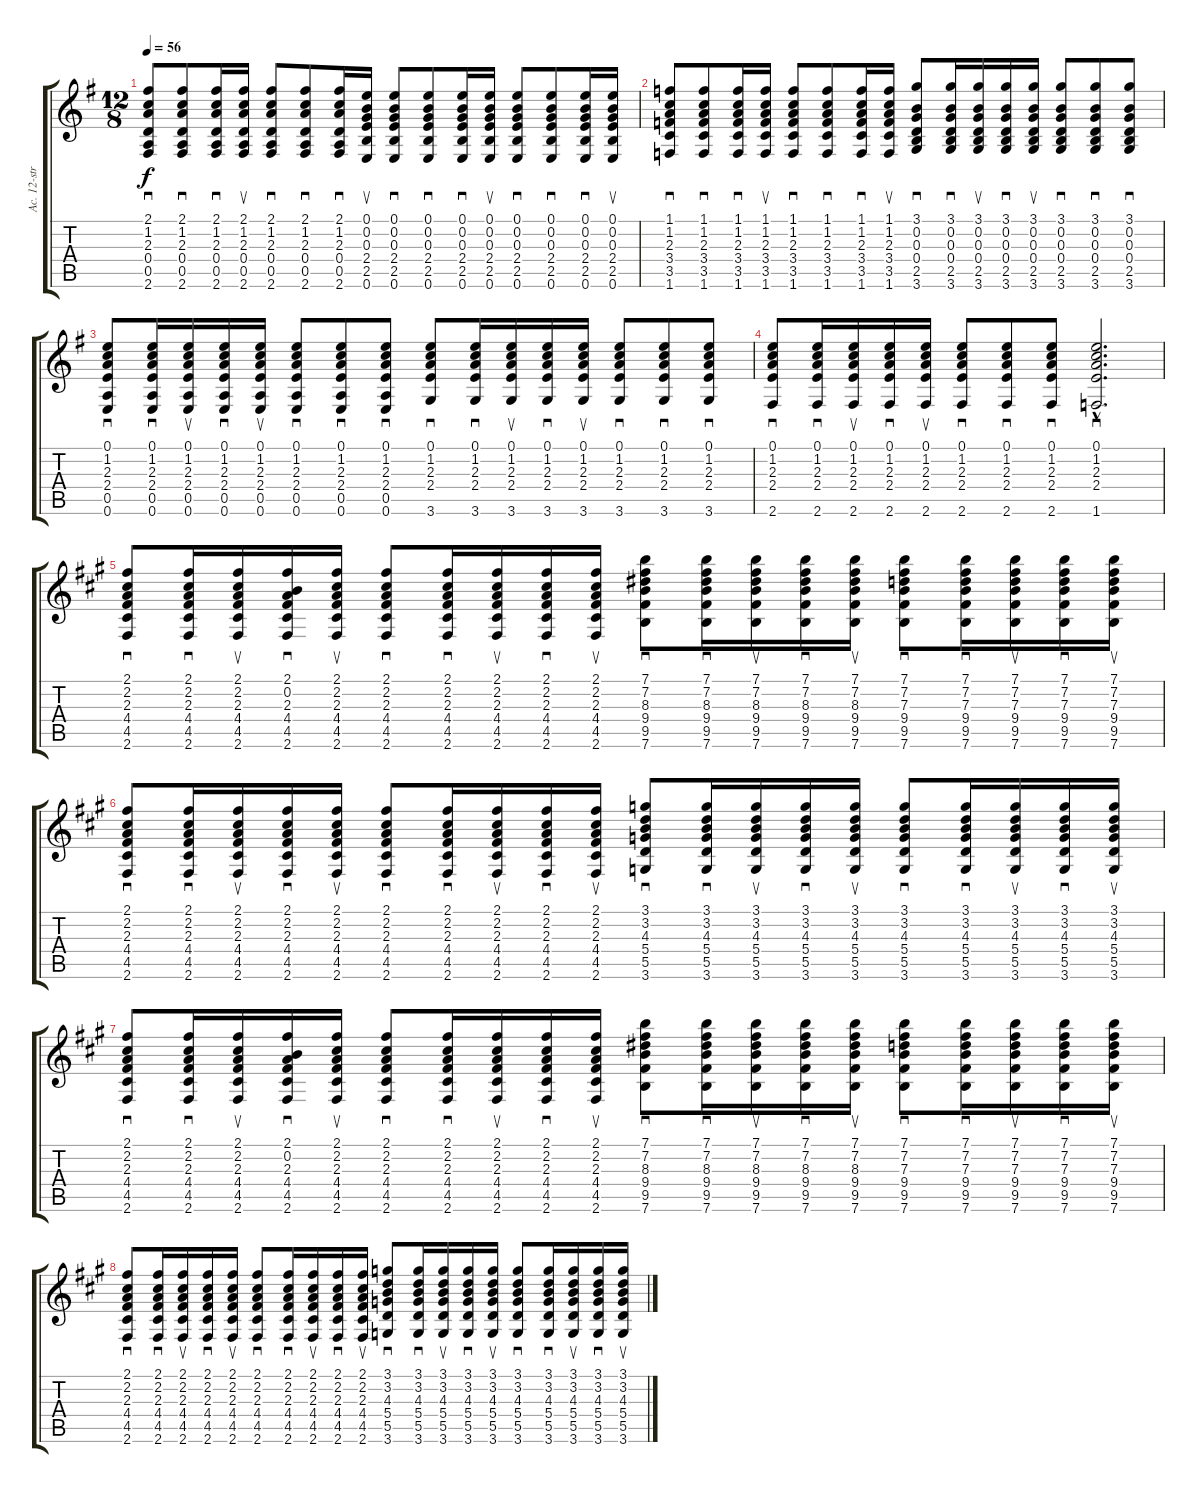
\track ("Ac. 12-str. Gtr." "Ac. 12-str") {instrument acousticguitarnylon}
\staff {score tabs}
\tuning (E4 B3 G3 D3 A2 E2) {hide}
\ts (12 8)
\tempo 56
\clef g2
\ks eminor
(2.1 1.2 2.3 0.4 0.5 2.6).8{sd dy f} (2.1 1.2 2.3 0.4 0.5 2.6).8{sd} (2.1 1.2 2.3 0.4 0.5 2.6).16{sd} (2.1 1.2 2.3 0.4 0.5 2.6).16{su} (2.1 1.2 2.3 0.4 0.5 2.6).8{sd} (2.1 1.2 2.3 0.4 0.5 2.6).8{sd} (2.1 1.2 2.3 0.4 0.5 2.6).16{sd} (0.1 0.2 0.3 2.4 2.5 0.6).16{su} (0.1 0.2 0.3 2.4 2.5 0.6).8{sd} (0.1 0.2 0.3 2.4 2.5 0.6).8{sd} (0.1 0.2 0.3 2.4 2.5 0.6).16{sd} (0.1 0.2 0.3 2.4 2.5 0.6).16{su} (0.1 0.2 0.3 2.4 2.5 0.6).8{sd} (0.1 0.2 0.3 2.4 2.5 0.6).8{sd} (0.1 0.2 0.3 2.4 2.5 0.6).16{sd} (0.1 0.2 0.3 2.4 2.5 0.6).16{su} |
(1.1 1.2 2.3 3.4 3.5 1.6).8{sd} (1.1 1.2 2.3 3.4 3.5 1.6).8{sd} (1.1 1.2 2.3 3.4 3.5 1.6).16{sd} (1.1 1.2 2.3 3.4 3.5 1.6).16{su} (1.1 1.2 2.3 3.4 3.5 1.6).8{sd} (1.1 1.2 2.3 3.4 3.5 1.6).8{sd} (1.1 1.2 2.3 3.4 3.5 1.6).16{sd} (1.1 1.2 2.3 3.4 3.5 1.6).16{su} (3.1 0.2 0.3 0.4 2.5 3.6).8{sd} (3.1 0.2 0.3 0.4 2.5 3.6).16{sd} (3.1 0.2 0.3 0.4 2.5 3.6).16{su} (3.1 0.2 0.3 0.4 2.5 3.6).16{sd} (3.1 0.2 0.3 0.4 2.5 3.6).16{su} (3.1 0.2 0.3 0.4 2.5 3.6).8{sd} (3.1 0.2 0.3 0.4 2.5 3.6).8{sd} (3.1 0.2 0.3 0.4 2.5 3.6).8{sd} |
(0.1 1.2 2.3 2.4 0.5 0.6).8{sd} (0.1 1.2 2.3 2.4 0.5 0.6).16{sd} (0.1 1.2 2.3 2.4 0.5 0.6).16{su} (0.1 1.2 2.3 2.4 0.5 0.6).16{sd} (0.1 1.2 2.3 2.4 0.5 0.6).16{su} (0.1 1.2 2.3 2.4 0.5 0.6).8{sd} (0.1 1.2 2.3 2.4 0.5 0.6).8{sd} (0.1 1.2 2.3 2.4 0.5 0.6).8{sd} (0.1 1.2 2.3 2.4 3.6).8{sd} (0.1 1.2 2.3 2.4 3.6).16{sd} (0.1 1.2 2.3 2.4 3.6).16{su} (0.1 1.2 2.3 2.4 3.6).16{sd} (0.1 1.2 2.3 2.4 3.6).16{su} (0.1 1.2 2.3 2.4 3.6).8{sd} (0.1 1.2 2.3 2.4 3.6).8{sd} (0.1 1.2 2.3 2.4 3.6).8{sd} |
(0.1 1.2 2.3 2.4 2.6).8{sd} (0.1 1.2 2.3 2.4 2.6).16{sd} (0.1 1.2 2.3 2.4 2.6).16{su} (0.1 1.2 2.3 2.4 2.6).16{sd} (0.1 1.2 2.3 2.4 2.6).16{su} (0.1 1.2 2.3 2.4 2.6).8{sd} (0.1 1.2 2.3 2.4 2.6).8{sd} (0.1 1.2 2.3 2.4 2.6).8{sd} (0.1{hac} 1.2{hac} 2.3{hac} 2.4{hac} 1.6{hac}).2{d sd} |
\ks f#minor
(2.1 2.2 2.3 4.4 4.5 2.6).8{sd} (2.1 2.2 2.3 4.4 4.5 2.6).16{sd} (2.1 2.2 2.3 4.4 4.5 2.6).16{su} (2.1 0.2 2.3 4.4 4.5 2.6).16{sd} (2.1 2.2 2.3 4.4 4.5 2.6).16{su} (2.1 2.2 2.3 4.4 4.5 2.6).8{sd} (2.1 2.2 2.3 4.4 4.5 2.6).16{sd} (2.1 2.2 2.3 4.4 4.5 2.6).16{su} (2.1 2.2 2.3 4.4 4.5 2.6).16{sd} (2.1 2.2 2.3 4.4 4.5 2.6).16{su} (7.1 7.2 8.3 9.4 9.5 7.6).8{sd} (7.1 7.2 8.3 9.4 9.5 7.6).16{sd} (7.1 7.2 8.3 9.4 9.5 7.6).16{su} (7.1 7.2 8.3 9.4 9.5 7.6).16{sd} (7.1 7.2 8.3 9.4 9.5 7.6).16{su} (7.1 7.2 7.3 9.4 9.5 7.6).8{sd} (7.1 7.2 7.3 9.4 9.5 7.6).16{sd} (7.1 7.2 7.3 9.4 9.5 7.6).16{su} (7.1 7.2 7.3 9.4 9.5 7.6).16{sd} (7.1 7.2 7.3 9.4 9.5 7.6).16{su} |
(2.1 2.2 2.3 4.4 4.5 2.6).8{sd} (2.1 2.2 2.3 4.4 4.5 2.6).16{sd} (2.1 2.2 2.3 4.4 4.5 2.6).16{su} (2.1 2.2 2.3 4.4 4.5 2.6).16{sd} (2.1 2.2 2.3 4.4 4.5 2.6).16{su} (2.1 2.2 2.3 4.4 4.5 2.6).8{sd} (2.1 2.2 2.3 4.4 4.5 2.6).16{sd} (2.1 2.2 2.3 4.4 4.5 2.6).16{su} (2.1 2.2 2.3 4.4 4.5 2.6).16{sd} (2.1 2.2 2.3 4.4 4.5 2.6).16{su} (3.1 3.2 4.3 5.4 5.5 3.6).8{sd} (3.1 3.2 4.3 5.4 5.5 3.6).16{sd} (3.1 3.2 4.3 5.4 5.5 3.6).16{su} (3.1 3.2 4.3 5.4 5.5 3.6).16{sd} (3.1 3.2 4.3 5.4 5.5 3.6).16{su} (3.1 3.2 4.3 5.4 5.5 3.6).8{sd} (3.1 3.2 4.3 5.4 5.5 3.6).16{sd} (3.1 3.2 4.3 5.4 5.5 3.6).16{su} (3.1 3.2 4.3 5.4 5.5 3.6).16{sd} (3.1 3.2 4.3 5.4 5.5 3.6).16{su} |
(2.1 2.2 2.3 4.4 4.5 2.6).8{sd} (2.1 2.2 2.3 4.4 4.5 2.6).16{sd} (2.1 2.2 2.3 4.4 4.5 2.6).16{su} (2.1 0.2 2.3 4.4 4.5 2.6).16{sd} (2.1 2.2 2.3 4.4 4.5 2.6).16{su} (2.1 2.2 2.3 4.4 4.5 2.6).8{sd} (2.1 2.2 2.3 4.4 4.5 2.6).16{sd} (2.1 2.2 2.3 4.4 4.5 2.6).16{su} (2.1 2.2 2.3 4.4 4.5 2.6).16{sd} (2.1 2.2 2.3 4.4 4.5 2.6).16{su} (7.1 7.2 8.3 9.4 9.5 7.6).8{sd} (7.1 7.2 8.3 9.4 9.5 7.6).16{sd} (7.1 7.2 8.3 9.4 9.5 7.6).16{su} (7.1 7.2 8.3 9.4 9.5 7.6).16{sd} (7.1 7.2 8.3 9.4 9.5 7.6).16{su} (7.1 7.2 7.3 9.4 9.5 7.6).8{sd} (7.1 7.2 7.3 9.4 9.5 7.6).16{sd} (7.1 7.2 7.3 9.4 9.5 7.6).16{su} (7.1 7.2 7.3 9.4 9.5 7.6).16{sd} (7.1 7.2 7.3 9.4 9.5 7.6).16{su} |
(2.1 2.2 2.3 4.4 4.5 2.6).8{sd} (2.1 2.2 2.3 4.4 4.5 2.6).16{sd} (2.1 2.2 2.3 4.4 4.5 2.6).16{su} (2.1 2.2 2.3 4.4 4.5 2.6).16{sd} (2.1 2.2 2.3 4.4 4.5 2.6).16{su} (2.1 2.2 2.3 4.4 4.5 2.6).8{sd} (2.1 2.2 2.3 4.4 4.5 2.6).16{sd} (2.1 2.2 2.3 4.4 4.5 2.6).16{su} (2.1 2.2 2.3 4.4 4.5 2.6).16{sd} (2.1 2.2 2.3 4.4 4.5 2.6).16{su} (3.1 3.2 4.3 5.4 5.5 3.6).8{sd} (3.1 3.2 4.3 5.4 5.5 3.6).16{sd} (3.1 3.2 4.3 5.4 5.5 3.6).16{su} (3.1 3.2 4.3 5.4 5.5 3.6).16{sd} (3.1 3.2 4.3 5.4 5.5 3.6).16{su} (3.1 3.2 4.3 5.4 5.5 3.6).8{sd} (3.1 3.2 4.3 5.4 5.5 3.6).16{sd} (3.1 3.2 4.3 5.4 5.5 3.6).16{su} (3.1 3.2 4.3 5.4 5.5 3.6).16{sd} (3.1 3.2 4.3 5.4 5.5 3.6).16{su}
